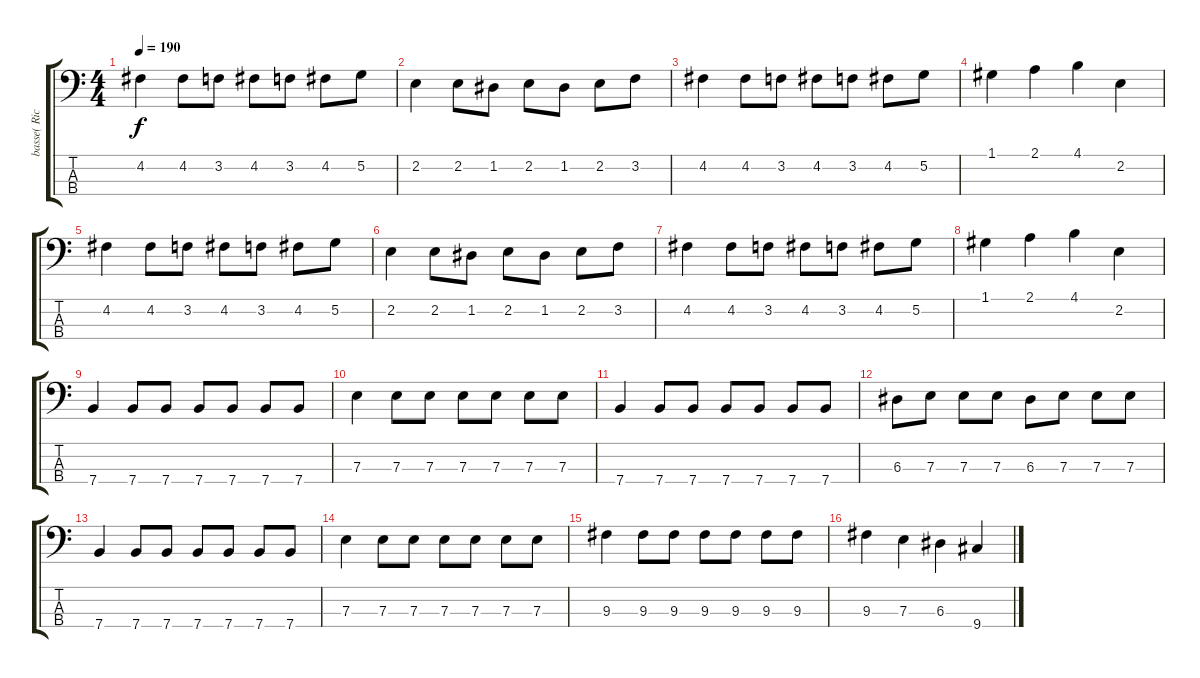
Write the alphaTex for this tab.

\track ("basse( Rick )" "basse( Ric") {instrument electricbasspick}
\staff {score tabs}
\tuning (G2 D2 A1 E1) {hide}
\ts (4 4)
\tempo 190
\clef f4
\ks c
4.2.4{dy f} 4.2.8 3.2.8 4.2.8 3.2.8 4.2.8 5.2.8 |
2.2.4 2.2.8 1.2.8 2.2.8 1.2.8 2.2.8 3.2.8 |
4.2.4 4.2.8 3.2.8 4.2.8 3.2.8 4.2.8 5.2.8 |
1.1.4 2.1.4 4.1.4 2.2.4 |
4.2.4 4.2.8 3.2.8 4.2.8 3.2.8 4.2.8 5.2.8 |
2.2.4 2.2.8 1.2.8 2.2.8 1.2.8 2.2.8 3.2.8 |
4.2.4 4.2.8 3.2.8 4.2.8 3.2.8 4.2.8 5.2.8 |
1.1.4 2.1.4 4.1.4 2.2.4 |
7.4.4 7.4.8 7.4.8 7.4.8 7.4.8 7.4.8 7.4.8 |
7.3.4 7.3.8 7.3.8 7.3.8 7.3.8 7.3.8 7.3.8 |
7.4.4 7.4.8 7.4.8 7.4.8 7.4.8 7.4.8 7.4.8 |
6.3.8 7.3.8 7.3.8 7.3.8 6.3.8 7.3.8 7.3.8 7.3.8 |
7.4.4 7.4.8 7.4.8 7.4.8 7.4.8 7.4.8 7.4.8 |
7.3.4 7.3.8 7.3.8 7.3.8 7.3.8 7.3.8 7.3.8 |
9.3.4 9.3.8 9.3.8 9.3.8 9.3.8 9.3.8 9.3.8 |
9.3.4 7.3.4 6.3.4 9.4.4
